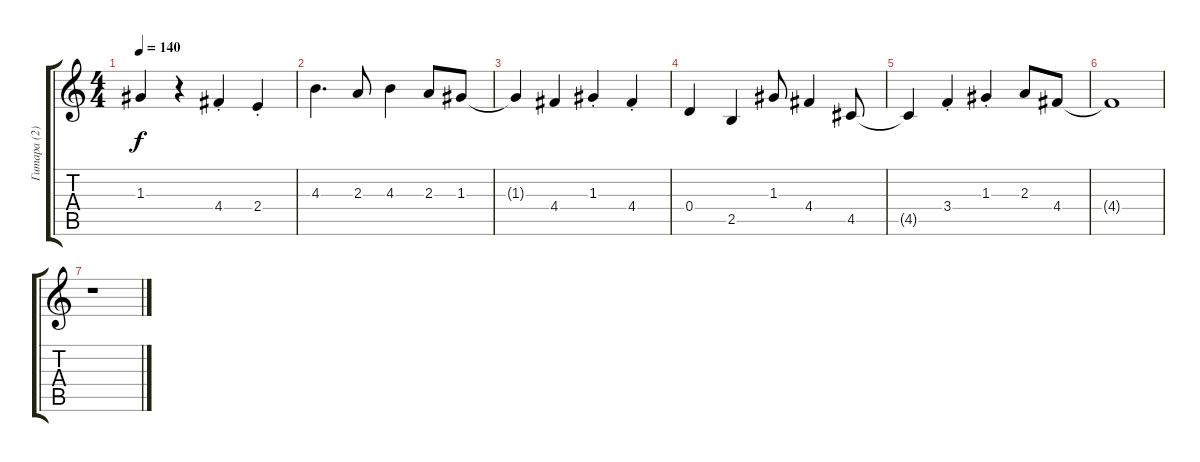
\track ("Гитара (2)" "Гитара (2)") {instrument acousticguitarsteel}
\staff {score tabs}
\tuning (E4 B3 G3 D3 A2 E2) {hide}
\ts (4 4)
\tempo 140
\clef g2
\ks c
1.3{t}.4{dy f} r.4 4.4{st}.4 2.4{st}.4 |
4.3.4{d} 2.3.8 4.3.4 2.3.8 1.3.8 |
1.3{t}.4 4.4.4 1.3{st}.4 4.4{st}.4 |
0.4.4 2.5.4 1.3.8 4.4.4 4.5.8 |
4.5{t}.4 3.4{st}.4 1.3{st}.4 2.3.8 4.4.8 |
4.4{t}.1 |
r.1
